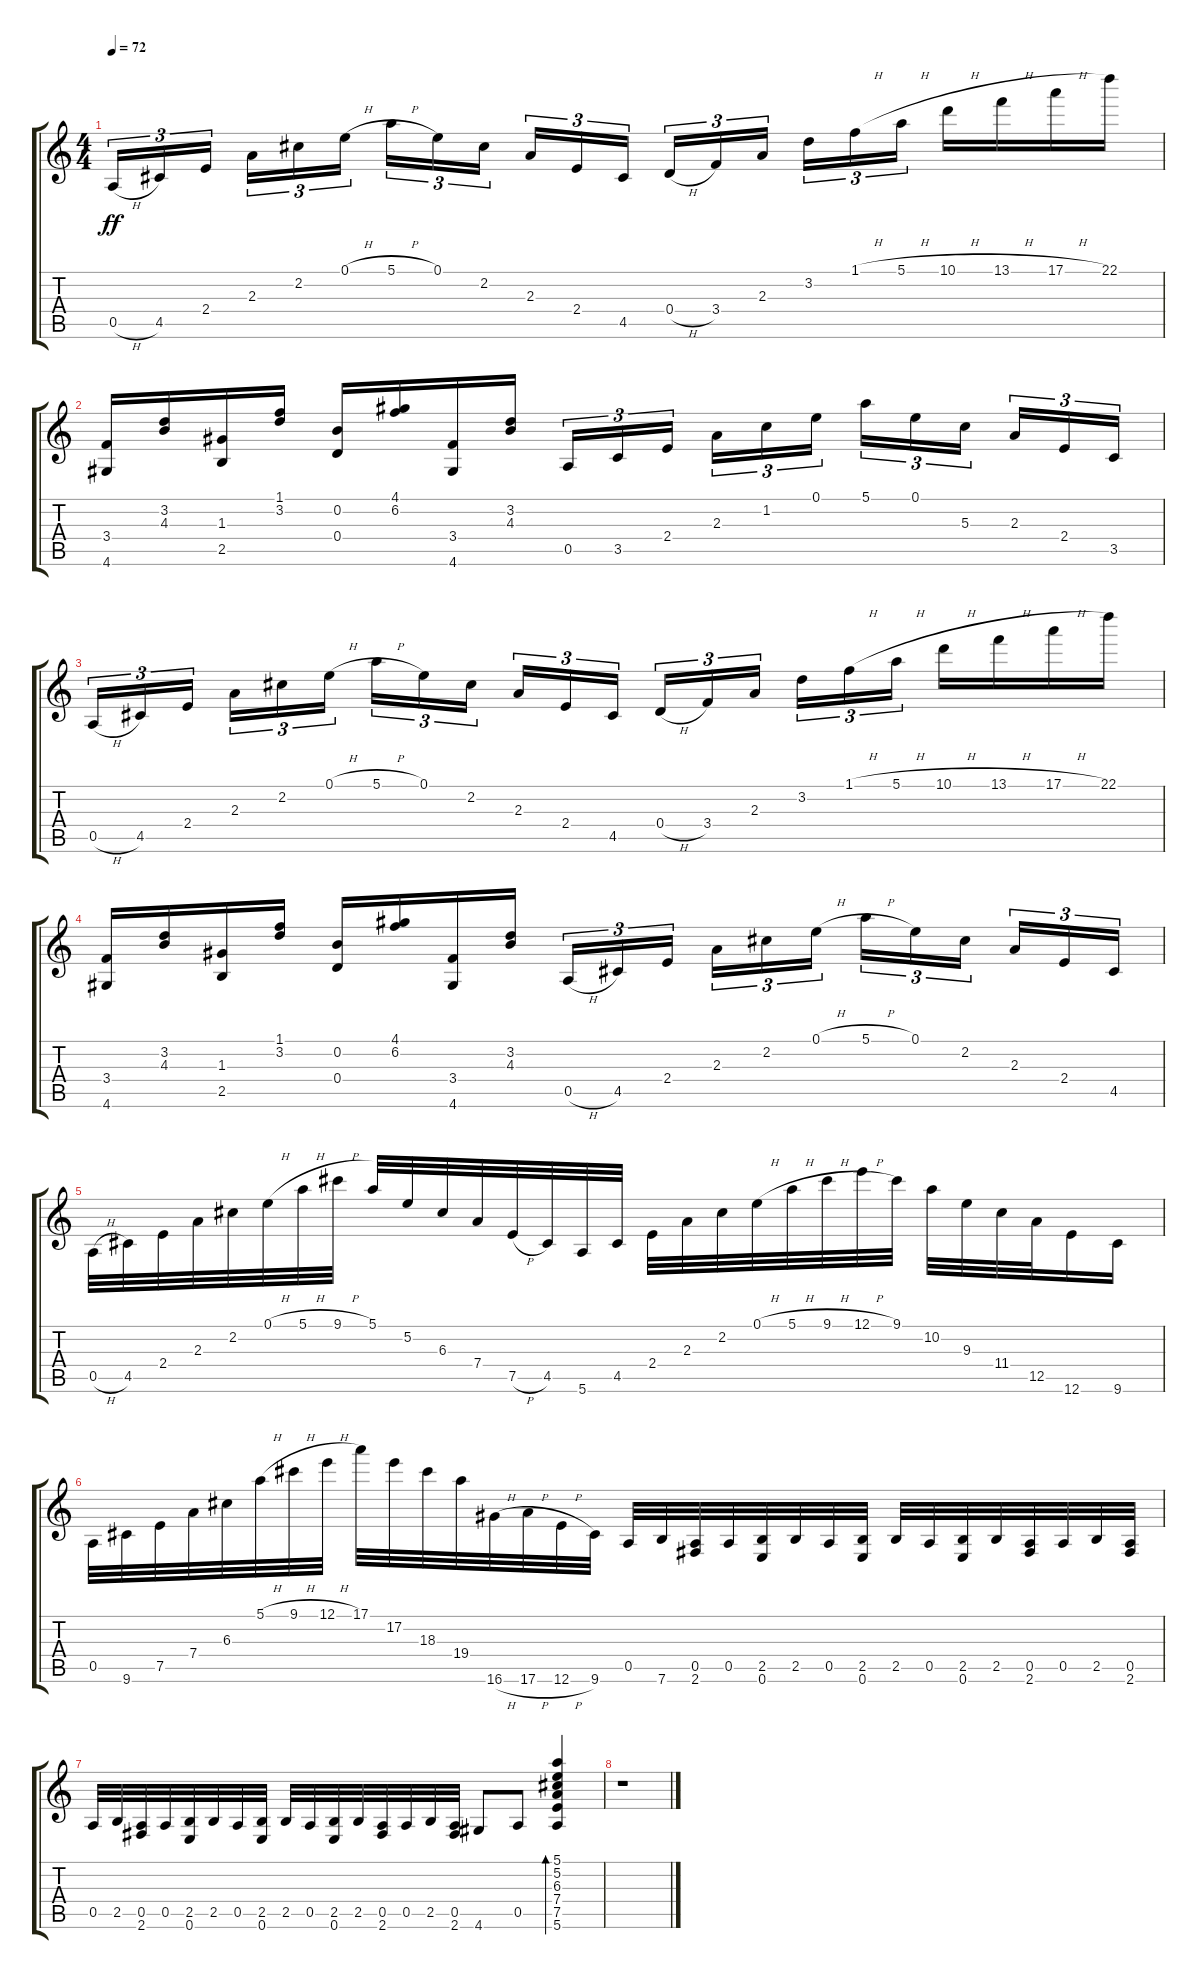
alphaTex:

\track "" {instrument acousticguitarsteel}
\staff {score tabs}
\tuning (E4 B3 G3 D3 A2 E2) {hide}
\ts (4 4)
\tempo 72
\clef g2
\ks c
0.5{h}.16{tu (3 2) dy ff} 4.5.16{tu (3 2)} 2.4.16{tu (3 2)} 2.3.16{tu (3 2)} 2.2.16{tu (3 2)} 0.1{h}.16{tu (3 2)} 5.1{h}.16{tu (3 2)} 0.1.16{tu (3 2)} 2.2.16{tu (3 2)} 2.3.16{tu (3 2)} 2.4.16{tu (3 2)} 4.5.16{tu (3 2)} 0.4{h}.16{tu (3 2)} 3.4.16{tu (3 2)} 2.3.16{tu (3 2)} 3.2.16{tu (3 2)} 1.1{h}.16{tu (3 2)} 5.1{h}.16{tu (3 2)} 10.1{h}.16 13.1{h}.16 17.1{h}.16 22.1.16 |
(3.4 4.6).16 (3.2 4.3).16 (1.3 2.5).16 (1.1 3.2).16 (0.2 0.4).16 (4.1 6.2).16 (3.4 4.6).16 (3.2 4.3).16 0.5.16{tu (3 2)} 3.5.16{tu (3 2)} 2.4.16{tu (3 2)} 2.3.16{tu (3 2)} 1.2.16{tu (3 2)} 0.1.16{tu (3 2)} 5.1.16{tu (3 2)} 0.1.16{tu (3 2)} 5.3.16{tu (3 2)} 2.3.16{tu (3 2)} 2.4.16{tu (3 2)} 3.5.16{tu (3 2)} |
0.5{h}.16{tu (3 2)} 4.5.16{tu (3 2)} 2.4.16{tu (3 2)} 2.3.16{tu (3 2)} 2.2.16{tu (3 2)} 0.1{h}.16{tu (3 2)} 5.1{h}.16{tu (3 2)} 0.1.16{tu (3 2)} 2.2.16{tu (3 2)} 2.3.16{tu (3 2)} 2.4.16{tu (3 2)} 4.5.16{tu (3 2)} 0.4{h}.16{tu (3 2)} 3.4.16{tu (3 2)} 2.3.16{tu (3 2)} 3.2.16{tu (3 2)} 1.1{h}.16{tu (3 2)} 5.1{h}.16{tu (3 2)} 10.1{h}.16 13.1{h}.16 17.1{h}.16 22.1.16 |
(3.4 4.6).16 (3.2 4.3).16 (1.3 2.5).16 (1.1 3.2).16 (0.2 0.4).16 (4.1 6.2).16 (3.4 4.6).16 (3.2 4.3).16 0.5{h}.16{tu (3 2)} 4.5.16{tu (3 2)} 2.4.16{tu (3 2)} 2.3.16{tu (3 2)} 2.2.16{tu (3 2)} 0.1{h}.16{tu (3 2)} 5.1{h}.16{tu (3 2)} 0.1.16{tu (3 2)} 2.2.16{tu (3 2)} 2.3.16{tu (3 2)} 2.4.16{tu (3 2)} 4.5.16{tu (3 2)} |
0.5{h}.32 4.5.32 2.4.32 2.3.32 2.2.32 0.1{h}.32 5.1{h}.32 9.1{h}.32 5.1.32 5.2.32 6.3.32 7.4.32 7.5{h}.32 4.5.32 5.6.32 4.5.32 2.4.32 2.3.32 2.2.32 0.1{h}.32 5.1{h}.32 9.1{h}.32 12.1{h}.32 9.1.32 10.2.32 9.3.32 11.4.32 12.5.32 12.6.16 9.6.16 |
0.5.32 9.6.32 7.5.32 7.4.32 6.3.32 5.1{h}.32 9.1{h}.32 12.1{h}.32 17.1.32 17.2.32 18.3.32 19.4.32 16.6{h}.32 17.6{h}.32 12.6{h}.32 9.6.32 0.5.32 7.6.32 (0.5 2.6).32 0.5.32 (2.5 0.6).32 2.5.32 0.5.32 (2.5 0.6).32 2.5.32 0.5.32 (2.5 0.6).32 2.5.32 (0.5 2.6).32 0.5.32 2.5.32 (0.5 2.6).32 |
0.5.32 2.5.32 (0.5 2.6).32 0.5.32 (2.5 0.6).32 2.5.32 0.5.32 (2.5 0.6).32 2.5.32 0.5.32 (2.5 0.6).32 2.5.32 (0.5 2.6).32 0.5.32 2.5.32 (0.5 2.6).32 4.6.8 0.5.8 (5.1 5.2 6.3 7.4 7.5 5.6).4{bd 120} |
r.1
